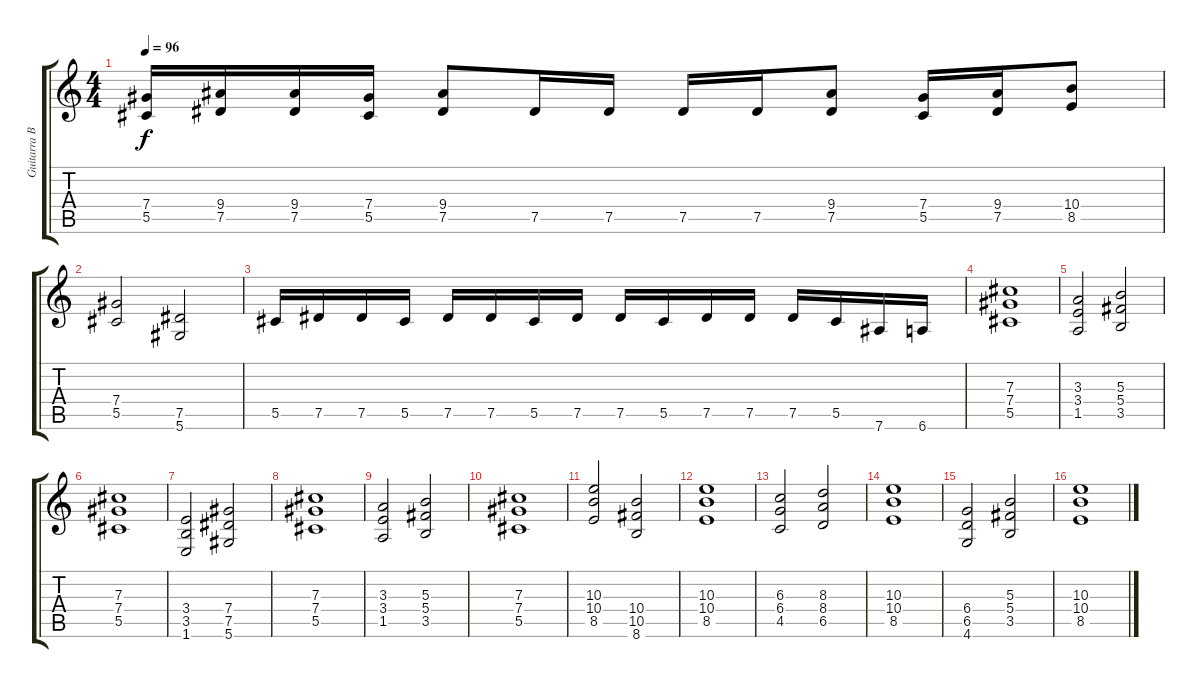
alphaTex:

\track ("Guitarra Base" "Guitarra B") {instrument overdrivenguitar}
\staff {score tabs}
\tuning (Eb4 Bb3 Gb3 Db3 Ab2 Eb2) {hide}
\ts (4 4)
\tempo 96
\clef g2
\ks c
(7.4 5.5).16{dy f} (9.4 7.5).16 (9.4 7.5).16 (7.4 5.5).16 (9.4 7.5).8 7.5.16 7.5.16 7.5.16 7.5.16 (9.4 7.5).8 (7.4 5.5).16 (9.4 7.5).16 (10.4 8.5).8 |
(7.4 5.5).2 (7.5 5.6).2 |
5.5.16 7.5.16 7.5.16 5.5.16 7.5.16 7.5.16 5.5.16 7.5.16 7.5.16 5.5.16 7.5.16 7.5.16 7.5.16 5.5.16 7.6.16 6.6.16 |
(7.3 7.4 5.5).1 |
(3.3 3.4 1.5).2 (5.3 5.4 3.5).2 |
(7.3 7.4 5.5).1 |
(3.4 3.5 1.6).2 (7.4 7.5 5.6).2 |
(7.3 7.4 5.5).1 |
(3.3 3.4 1.5).2 (5.3 5.4 3.5).2 |
(7.3 7.4 5.5).1 |
(10.3 10.4 8.5).2 (10.4 10.5 8.6).2 |
(10.3 10.4 8.5).1 |
(6.3 6.4 4.5).2 (8.3 8.4 6.5).2 |
(10.3 10.4 8.5).1 |
(6.4 6.5 4.6).2 (5.3 5.4 3.5).2 |
(10.3 10.4 8.5).1
